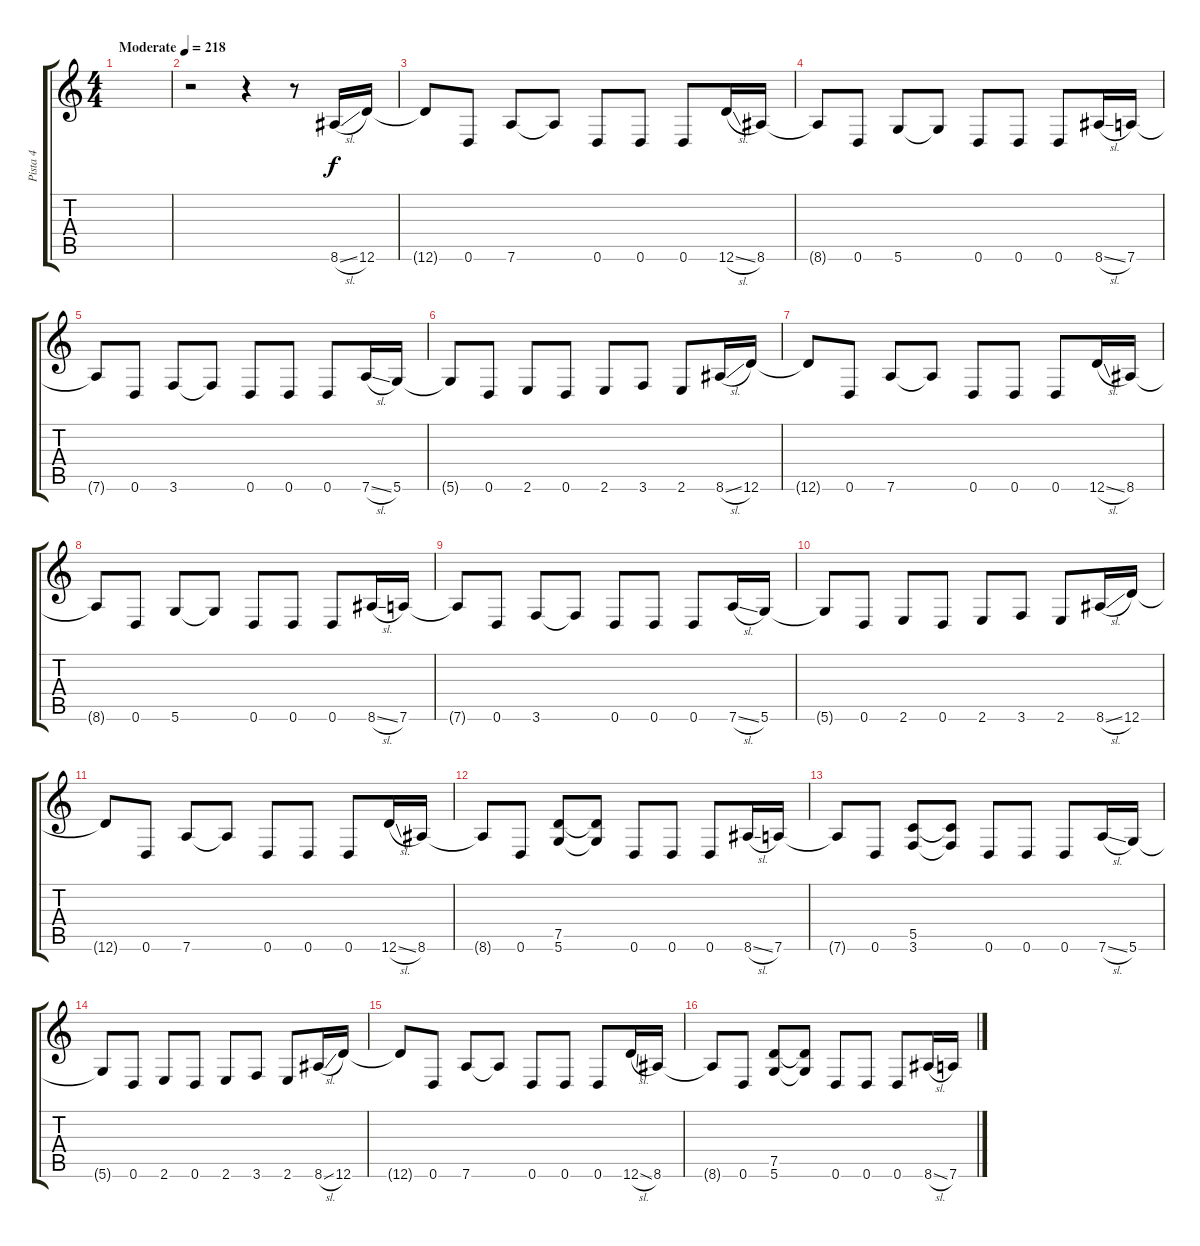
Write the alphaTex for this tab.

\track ("Pista 4" "Pista 4") {solo instrument distortionguitar}
\staff {score tabs}
\tuning (D4 A3 F3 C3 G2 D2) {hide}
\ts (4 4)
\tempo (218 "Moderate")
\clef g2
\ks c
|
r.2 r.4 r.8 8.6{sl}.16 12.6.16 |
12.6{t}.8 0.6.8 7.6.8 7.6{t}.8 0.6.8 0.6.8 0.6.8 12.6{sl}.16 8.6.16 |
8.6{t}.8 0.6.8 5.6.8 5.6{t}.8 0.6.8 0.6.8 0.6.8 8.6{sl}.16 7.6.16 |
7.6{t}.8 0.6.8 3.6.8 3.6{t}.8 0.6.8 0.6.8 0.6.8 7.6{sl}.16 5.6.16 |
5.6{t}.8 0.6.8 2.6.8 0.6.8 2.6.8 3.6.8 2.6.8 8.6{sl}.16 12.6.16 |
12.6{t}.8 0.6.8 7.6.8 7.6{t}.8 0.6.8 0.6.8 0.6.8 12.6{sl}.16 8.6.16 |
8.6{t}.8 0.6.8 5.6.8 5.6{t}.8 0.6.8 0.6.8 0.6.8 8.6{sl}.16 7.6.16 |
7.6{t}.8 0.6.8 3.6.8 3.6{t}.8 0.6.8 0.6.8 0.6.8 7.6{sl}.16 5.6.16 |
5.6{t}.8 0.6.8 2.6.8 0.6.8 2.6.8 3.6.8 2.6.8 8.6{sl}.16 12.6.16 |
12.6{t}.8 0.6.8 7.6.8 7.6{t}.8 0.6.8 0.6.8 0.6.8 12.6{sl}.16 8.6.16 |
8.6{t}.8 0.6.8 (7.5 5.6).8 (7.5{t} 5.6{t}).8 0.6.8 0.6.8 0.6.8 8.6{sl}.16 7.6.16 |
7.6{t}.8 0.6.8 (5.5 3.6).8 (5.5{t} 3.6{t}).8 0.6.8 0.6.8 0.6.8 7.6{sl}.16 5.6.16 |
5.6{t}.8 0.6.8 2.6.8 0.6.8 2.6.8 3.6.8 2.6.8 8.6{sl}.16 12.6.16 |
12.6{t}.8 0.6.8 7.6.8 7.6{t}.8 0.6.8 0.6.8 0.6.8 12.6{sl}.16 8.6.16 |
8.6{t}.8 0.6.8 (7.5 5.6).8 (7.5{t} 5.6{t}).8 0.6.8 0.6.8 0.6.8 8.6{sl}.16 7.6.16
